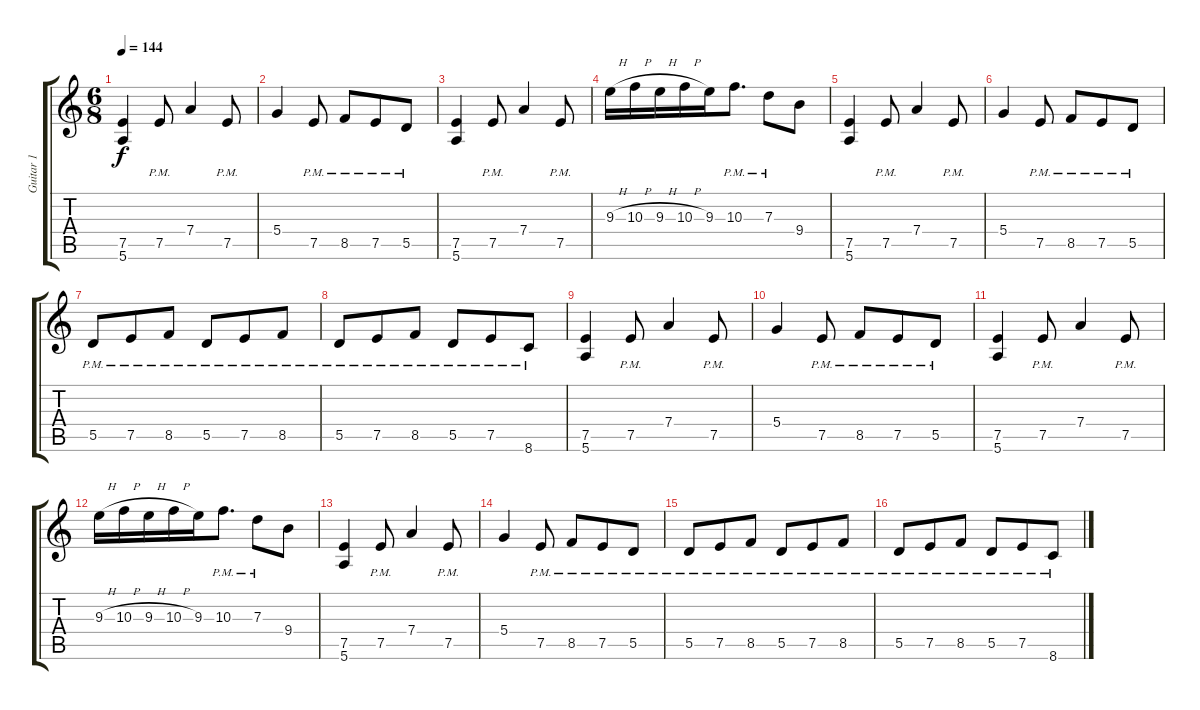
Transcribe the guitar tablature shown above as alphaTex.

\track ("Guitar 1" "Guitar 1") {instrument distortionguitar}
\staff {score tabs}
\tuning (E4 B3 G3 D3 A2 E2) {hide}
\ts (6 8)
\tempo 144
\clef g2
\ks c
(7.5 5.6).4{dy f} 7.5{pm}.8 7.4.4 7.5{pm}.8 |
5.4.4 7.5{pm}.8 8.5{pm}.8 7.5{pm}.8 5.5{pm}.8 |
(7.5 5.6).4 7.5{pm}.8 7.4.4 7.5{pm}.8 |
9.3{h}.16 10.3{h}.16 9.3{h}.16 10.3{h}.16 9.3.16 10.3{pm}.8{d} 7.3{pm}.8 9.4.8 |
(7.5 5.6).4 7.5{pm}.8 7.4.4 7.5{pm}.8 |
5.4.4 7.5{pm}.8 8.5{pm}.8 7.5{pm}.8 5.5{pm}.8 |
5.5{pm}.8 7.5{pm}.8 8.5{pm}.8 5.5{pm}.8 7.5{pm}.8 8.5{pm}.8 |
5.5{pm}.8 7.5{pm}.8 8.5{pm}.8 5.5{pm}.8 7.5{pm}.8 8.6{pm}.8 |
(7.5 5.6).4 7.5{pm}.8 7.4.4 7.5{pm}.8 |
5.4.4 7.5{pm}.8 8.5{pm}.8 7.5{pm}.8 5.5{pm}.8 |
(7.5 5.6).4 7.5{pm}.8 7.4.4 7.5{pm}.8 |
9.3{h}.16 10.3{h}.16 9.3{h}.16 10.3{h}.16 9.3.16 10.3{pm}.8{d} 7.3{pm}.8 9.4.8 |
(7.5 5.6).4 7.5{pm}.8 7.4.4 7.5{pm}.8 |
5.4.4 7.5{pm}.8 8.5{pm}.8 7.5{pm}.8 5.5{pm}.8 |
5.5{pm}.8 7.5{pm}.8 8.5{pm}.8 5.5{pm}.8 7.5{pm}.8 8.5{pm}.8 |
5.5{pm}.8 7.5{pm}.8 8.5{pm}.8 5.5{pm}.8 7.5{pm}.8 8.6{pm}.8
